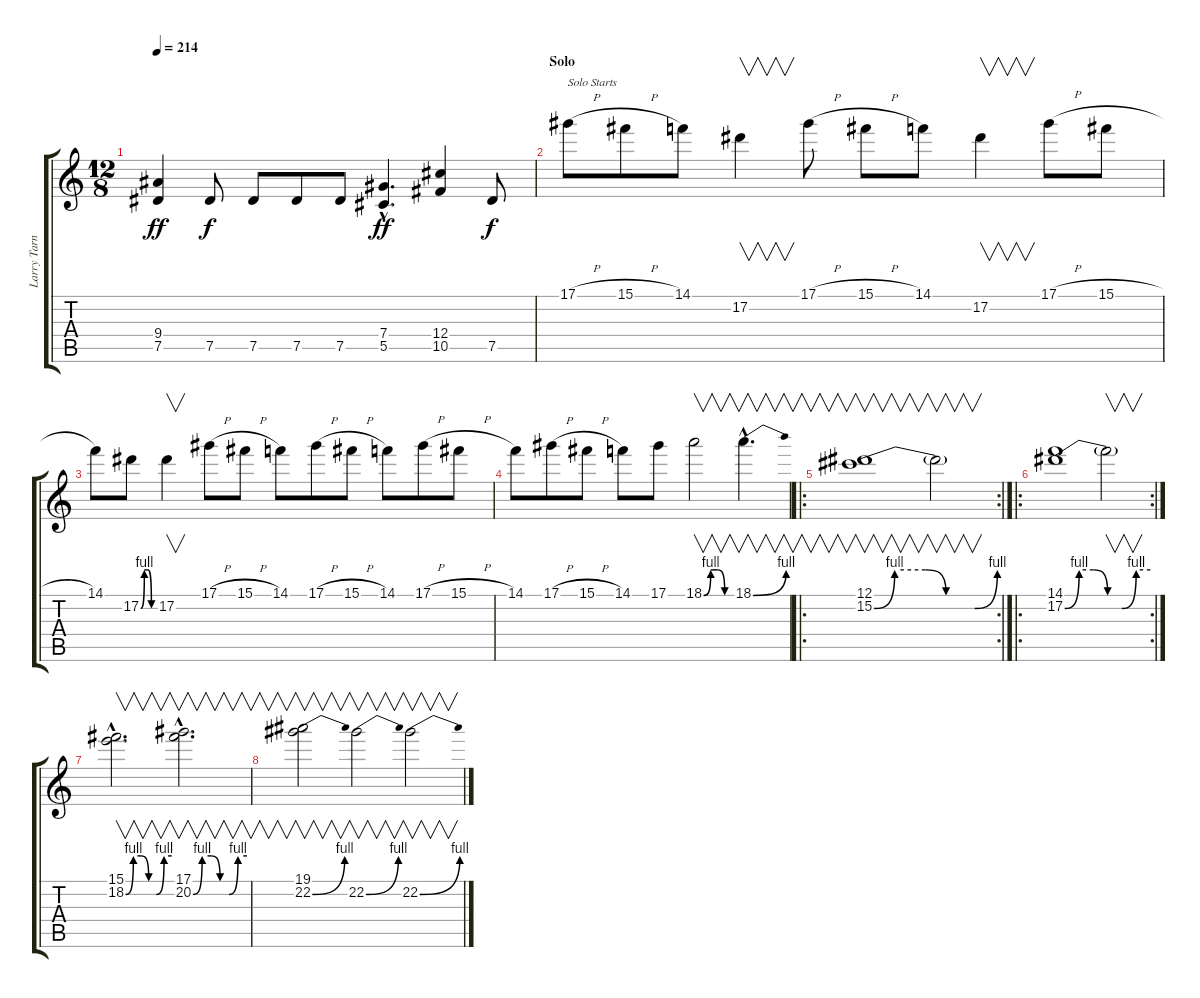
\track ("Larry Tarnowski" "Larry Tarn") {instrument distortionguitar}
\staff {score tabs}
\tuning (Eb4 Bb3 Gb3 Db3 Ab2 Eb2) {hide}
\ts (12 8)
\tempo 214
\clef g2
\ks c
(9.4 7.5).4{dy ff} 7.5.8{dy f} 7.5.8 7.5.8 7.5.8 (7.4{hac} 5.5).4{d dy ff} (12.4 10.5).4 7.5.8{dy f} |
\section ("" "Solo")
17.1{h}.8{txt "Solo Starts"} 15.1{h}.8 14.1.8 17.2.4{v} 17.1{h}.8 15.1{h}.8 14.1.8 17.2.4{v} 17.1{h}.8 15.1{h}.8 |
14.1.8 17.2{be (custom 0 0 15 4 30 4 45 0 60 0)}.8 17.2.4{v} 17.1{h}.8 15.1{h}.8 14.1.8 17.1{h}.8 15.1{h}.8 14.1.8 17.1{h}.8 15.1{h}.8 |
14.1.8 17.1{h}.8 15.1{h}.8 14.1.8 17.1.8 18.1{be (custom 0 0 15 4 30 4 45 0 60 0)}.2{v} 18.1{be (bend 0 0 60 4) hac}.4{v d} |
\ro
\rc 2
(12.1 15.2{be (custom 0 0 10 4 25 4 35 0 49 0 60 4)}).1{v} 15.2{t}.2{v} |
\ro
\rc 2
(14.1 17.2{be (custom 0 0 10 4 20 4 30 0 40 0 50 4 60 4)}).1 17.2{t}.2{v} |
(15.1{hac} 18.2{be (custom 0 0 10 4 20 4 30 0 40 0 50 4 60 4) hac}).2{v d} (17.1{hac} 20.2{be (custom 0 0 10 4 20 4 30 0 40 0 50 4 60 4) hac}).2{v d} |
(19.1 22.2{be (bend 0 0 60 4)}).2{v} 22.2{be (bend 0 0 60 4)}.2{v} 22.2{be (bend 0 0 60 4)}.2{v}
